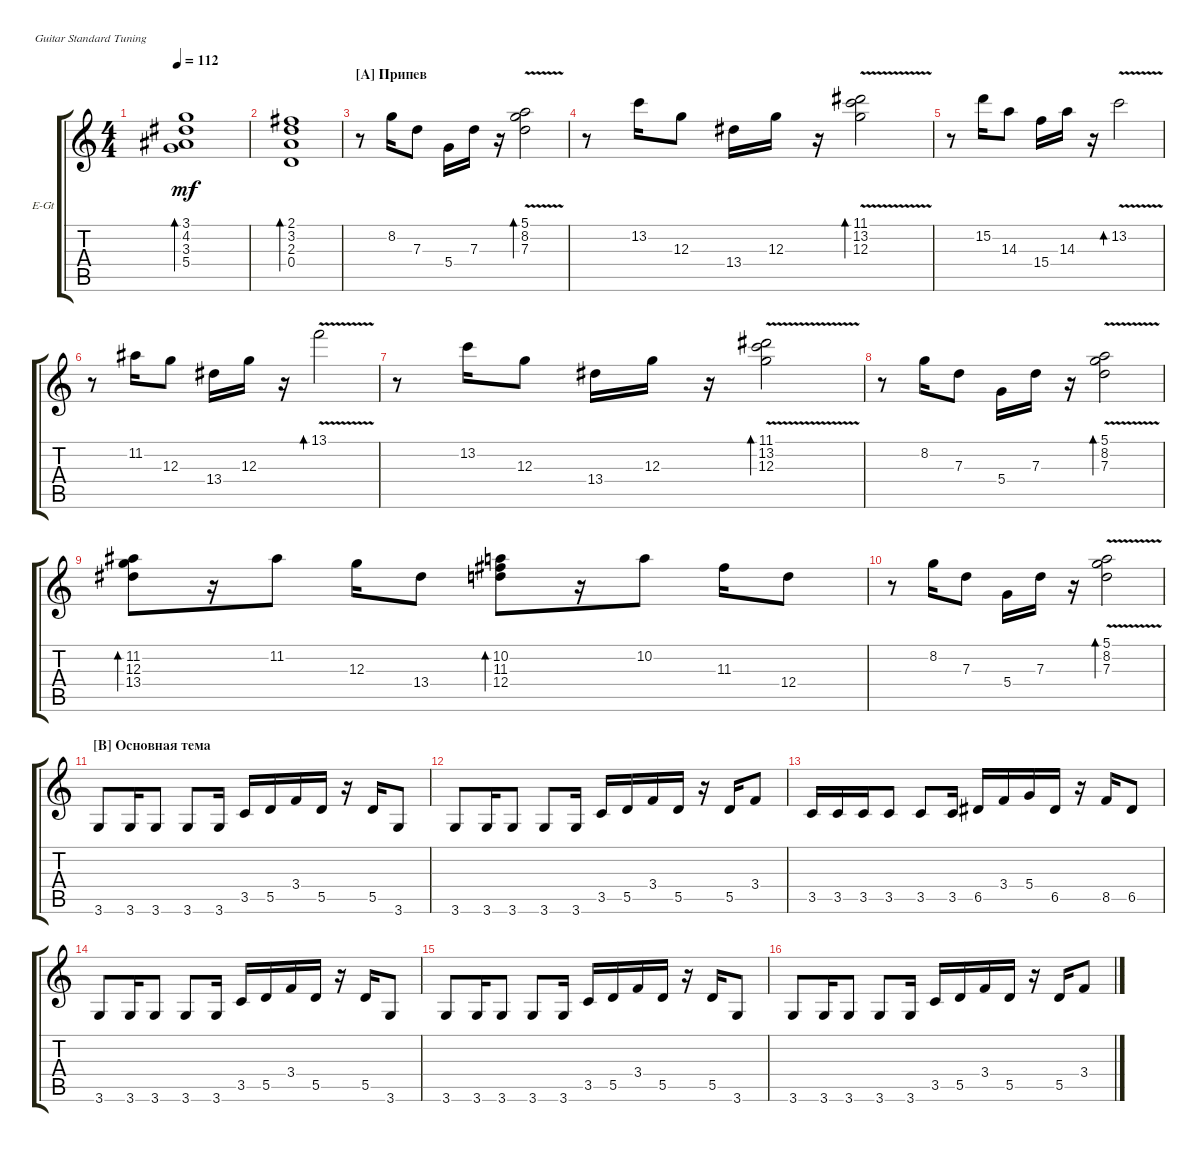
\defaultSystemsLayout 4
\bracketExtendMode groupsimilarinstruments
\firstSystemTrackNameOrientation horizontal
\otherSystemsTrackNameOrientation horizontal
\track ("Лид" "E-Gt") {instrument overdrivenguitar}
\staff {score tabs}
\tuning (E4 B3 G3 D3 A2 E2)
\ts (4 4)
\tempo 112
\clef g2
\ks c
(3.3 4.2 3.1 5.4).1{bd 222 dy mf} |
(2.3 3.2 2.1 0.4).1{bd 219} |
\section ("A" "Припев")
r.8 8.2.16 7.3.8 5.4.16 7.3.16 r.16 (7.3 8.2 5.1{v}).2{bd 119} |
r.8 13.2.16 12.3.8 13.4.16 12.3.16 r.16 (12.3 13.2{v} 11.1).2{bd 119} |
r.8 15.2.16 14.3.8 15.4.16 14.3.16 r.16 13.2{v}.2{bd 119} |
r.8 11.2.16 12.3.8 13.4.16 12.3.16 r.16 13.1{v}.2{bd 119} |
r.8 13.2.16 12.3.8 13.4.16 12.3.16 r.16 (12.3 13.2{v} 11.1).2{bd 119} |
r.8 8.2.16 7.3.8 5.4.16 7.3.16 r.16 (7.3 8.2 5.1{v}).2{bd 119} |
(13.4 12.3 11.2).8{bd 118} r.16 11.2.8 12.3.16 13.4.8 (12.4 11.3 10.2).8{bd 118} r.16 10.2.8 11.3.16 12.4.8 |
r.8 8.2.16 7.3.8 5.4.16 7.3.16 r.16 (7.3 8.2 5.1{v}).2{bd 119} |
\section ("B" "Основная тема")
3.6.8 3.6.16 3.6.8 3.6.8 3.6.16 3.5.16 5.5.16 3.4.16 5.5.16 r.16 5.5.16 3.6.8 |
3.6.8 3.6.16 3.6.8 3.6.8 3.6.16 3.5.16 5.5.16 3.4.16 5.5.16 r.16 5.5.16 3.4.8 |
3.5.16 3.5.16 3.5.16 3.5.8 3.5.8 3.5.16 6.5.16 3.4.16 5.4.16 6.5.16 r.16 8.5.16 6.5.8 |
3.6.8 3.6.16 3.6.8 3.6.8 3.6.16 3.5.16 5.5.16 3.4.16 5.5.16 r.16 5.5.16 3.6.8 |
3.6.8 3.6.16 3.6.8 3.6.8 3.6.16 3.5.16 5.5.16 3.4.16 5.5.16 r.16 5.5.16 3.6.8 |
3.6.8 3.6.16 3.6.8 3.6.8 3.6.16 3.5.16 5.5.16 3.4.16 5.5.16 r.16 5.5.16 3.4.8
